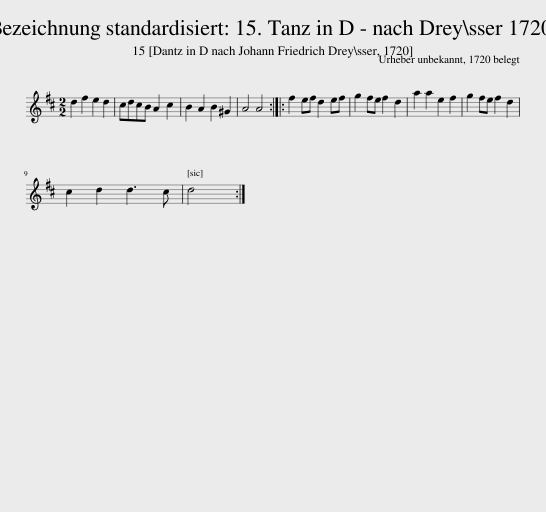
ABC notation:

X:1
L:1/8
M:2/2
I:linebreak $
K:D
V:1 treble
V:1
 d2 f2 e2 d2 | cdcB A2 c2 | B2 A2 B2 ^G2 | A4 A4 :: f2 ef d2 ef | %5
 g2 fe f2 d2 | a2 a2 e2 f2 | g2 fe f2 d2 |$ c2 d2 d3 c | d4 :| %10
